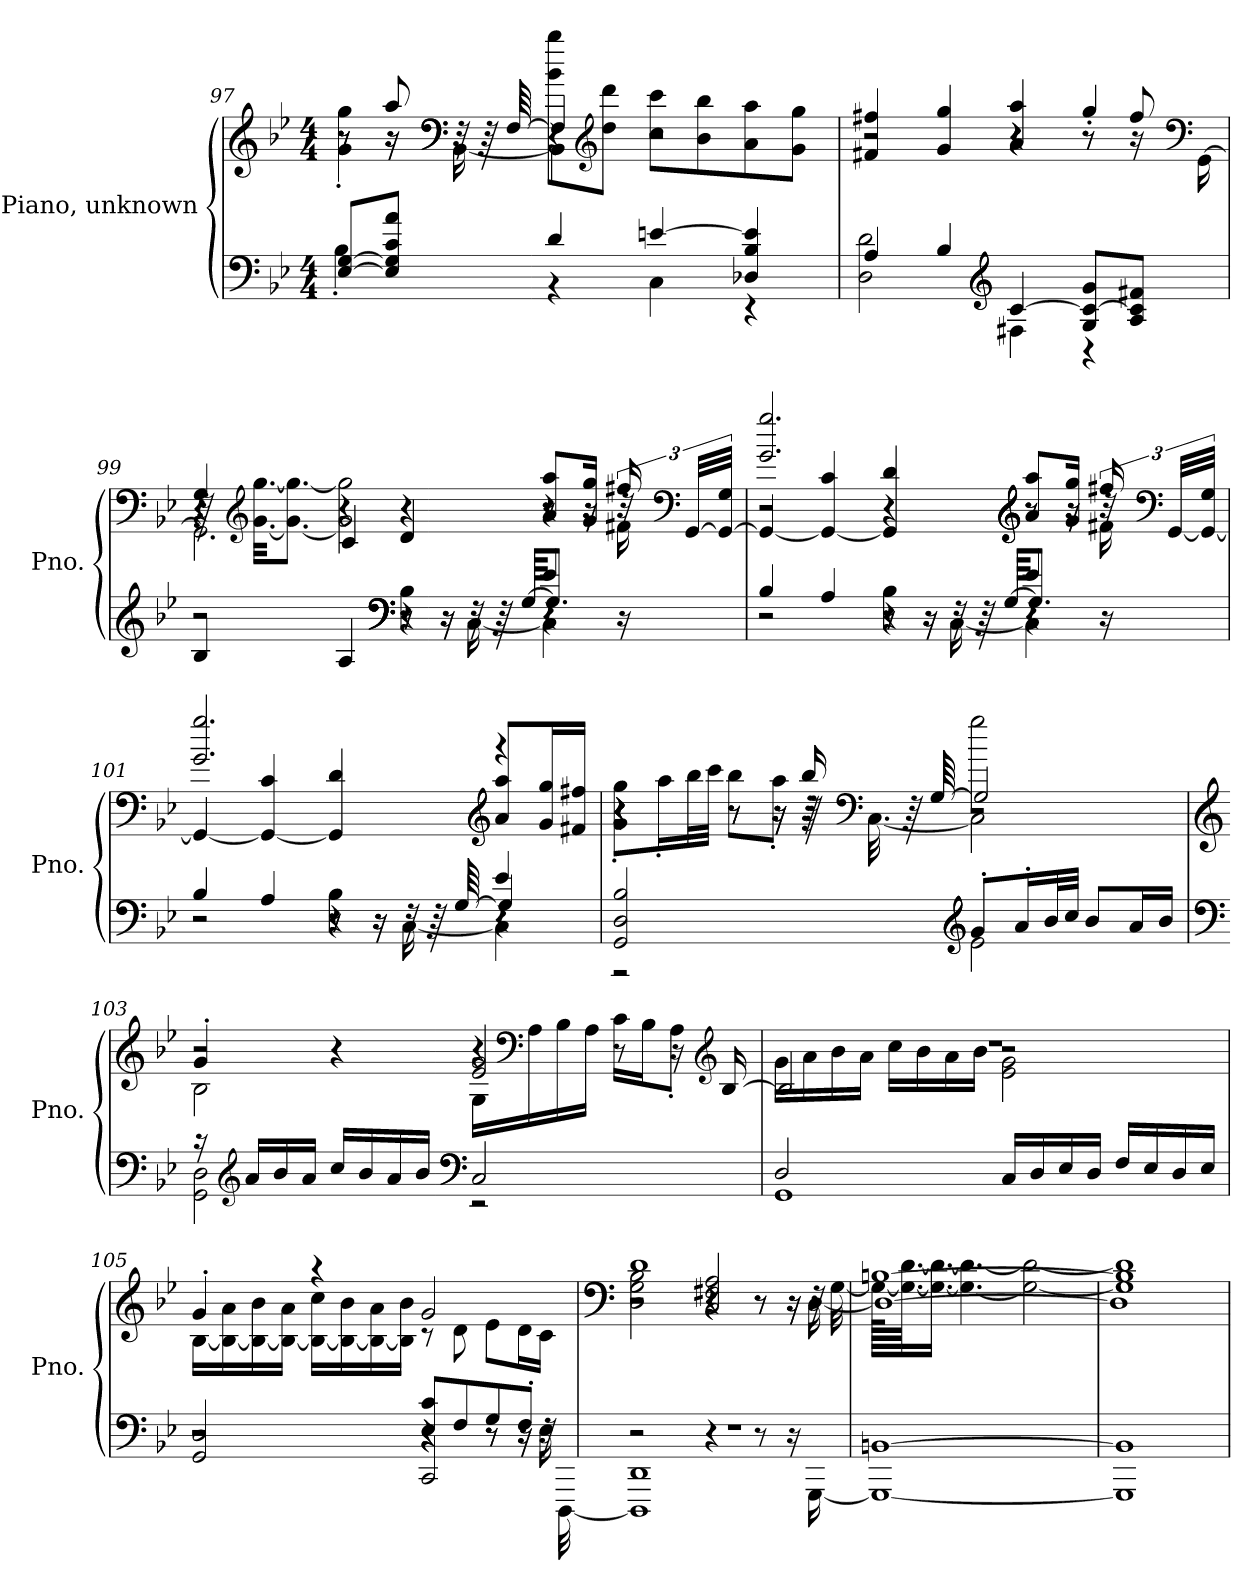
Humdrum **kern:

**kern	**kern
*part1	*part1
*staff2	*staff1
*I"Piano, unknown	*
*I'Pno.	*
!!LO:LB:g=z
*clefF4	*clefG2
*k[b-e-]	*k[b-e-]
*M4/4	*M4/4
=97	=97
*^	*^
*	*	*	*^
*	*	*	*	*^
[8E-/ [8G/L	4B-'\	8r	4g\' 4gg\'	8r	8r
8E-/] 8G/] 8c/ 8a/J	.	8aa/	.	16r	16r
*	*	*clefF4	*	*	*
.	.	.	.	32r	[16BB-\
.	.	.	.	64r	.
.	.	.	.	[64F/	.
4d/	4r	4r	8b-\ 8bb-\L	4F/]	4BB-\]
*	*	*clefG2	*	*	*
.	.	.	8dd\ 8ddd\J	.	.
[4en/	4C\	2r	8cc\ 8ccc\L	2r	2r
.	.	.	8b-\ 8bb-\	.	.
4D-X/ 4B-/ 4e/]	4r	.	8a\ 8aa\	.	.
.	.	.	8g\ 8gg\J	.	.
*	*	*	*	*v	*v
=98	=98	=98	=98	=98
4A/	2D\ 2d\	2r	4f#X/ 4ff#X/	2r
4B-/	.	.	4g/ 4gg/	.
*clefG2	*	*	*	*
[4c/	4F#X\	4r	4a/ 4aa/	4r
8G/ 8c/_ 8g/L	4r	8r	4gg'/	8r
8A/ 8c/] 8f#X/J	.	8ff#/	.	16r
*	*	*clefF4	*	*
.	.	.	.	[16GG\
!!LO:LB:g=z
=99	=99	=99	=99	=99
*^	*^	*	*	*^
4B-/	2r	2r	2r	4G/	64r	4r	2.GG\]
*	*	*	*	*clefG2	*	*	*
.	.	.	.	.	[32.g\ [32.gg\KKL	.	.
.	.	.	.	.	8.g\_ 8.gg\_J	.	.
4A/	.	.	.	4r	2g\] 2gg\]	4c/	.
*clefF4	*	*	*	*	*	*	*
4r	4B-\	8r	8r	4r	.	4d/	.
.	.	16r	16r	.	.	.	.
.	.	32r	[16C\	.	.	.	.
.	.	64r	.	.	.	.	.
.	.	[64G/KKKL	.	.	.	.	.
4e-/	4r	8.G/J]	4C\]	8r	8r	8a/ 8aa/L	4r
.	.	.	.	16r	16r	16g/ 16gg/Jk	.
.	.	16r	.	16ff#X/	16f#X\	48r	.
*	*	*	*	*clefF4	*	*	*
.	.	.	.	.	.	[48GG/LLL	.
.	.	.	.	.	.	48GG/_ 48G/JJJ	.
*	*	*	*	*	*	*v	*v
=100	=100	=100	=100	=100	=100	=100
4B-/	2r	2r	2r	2.g/ 2.gg/	4GG/_	2r
4A/	.	.	.	.	4GG/_ 4c/	.
4r	4B-\	8r	8r	.	4GG/] 4d/	4r
.	.	16r	16r	.	.	.
.	.	32r	[16C\	.	.	.
.	.	64r	.	.	.	.
.	.	[64G/KKKL	.	.	.	.
*	*	*	*	*clefG2	*	*
4e-/	4r	8.G/J]	4C\]	8r	8a/ 8aa/L	8r
.	.	.	.	16r	16g/ 16gg/Jk	16r
.	.	16r	.	16ff#X/	48r	16f#X\
*	*	*	*	*clefF4	*	*
.	.	.	.	.	[48GG/LLL	.
.	.	.	.	.	48GG/_ 48G/JJJ	.
*	*	*	*	*	*v	*v
!!LO:LB:g=z
=101	=101	=101	=101	=101	=101
4B-/	2r	2r	2r	2.g/ 2.gg/	4GG/_
4A/	.	.	.	.	4GG/_ 4c/
4r	4B-\	8r	8r	.	4GG/] 4d/
.	.	16r	16r	.	.
.	.	32r	[16C\	.	.
.	.	64r	.	.	.
.	.	[64G/	.	.	.
*	*	*	*	*clefG2	*
4e-/	4r	4G/]	4C\]	4r	8a/ 8aa/L
.	.	.	.	.	16g/ 16gg/L
.	.	.	.	.	16f#X/ 16ff#X/JJ
*	*v	*v	*v	*	*
=102	=102	=102	=102
*	*	*^	*^
2GG/ 2D/ 2B-/	2r	4r	8g\' 8gg\'L	4r	4r
.	.	.	16aa'\L	.	.
.	.	.	32bb-\L	.	.
.	.	.	32ccc\JJJ	.	.
.	.	8r	8bb-\L	8r	8r
.	.	16r	8aa'\J	16r	16r
.	.	16bb-/	.	32r	64r
*	*	*clefF4	*	*	*
.	.	.	.	.	[32.C\
.	.	.	.	64r	.
.	.	.	.	[64G/	.
*clefG2	*	*	*	*	*
8g'/L	2e-\	2r	2gg\	2G/]	2C\]
16a'/L	.	.	.	.	.
32b-/L	.	.	.	.	.
32cc/JJJ	.	.	.	.	.
8b-/L	.	.	.	.	.
16a/L	.	.	.	.	.
16b-/JJ	.	.	.	.	.
*	*	*v	*v	*v	*v
!!LO:PB:g=z
=103	=103	=103
*clefF4	*	*clefG2
*	*	*^
*	*	*	*^
16r	2GG\ 2D\	4g'/	2B-\	2r
*clefG2	*	*	*	*
16a/LL	.	.	.	.
16b-/	.	.	.	.
16a/JJ	.	.	.	.
16cc/LL	.	4r	.	.
16b-/	.	.	.	.
16a/	.	.	.	.
16b-/JJ	.	.	.	.
*clefF4	*	*	*	*
2C/	2r	2e-/ 2g/	16G\LL	4r
*	*	*clefF4	*	*
.	.	.	16A\	.
.	.	.	16B-\	.
.	.	.	16A\JJ	.
.	.	.	16c\LL	8r
.	.	.	16B-\J	.
.	.	.	8A'\J	16r
*	*	*clefG2	*	*
.	.	.	.	[16B-/
=104	=104	=104	=104	=104
2D/	1GG	1r	16g\LL	2B-/]
.	.	.	16a\	.
.	.	.	16b-\	.
.	.	.	16a\JJ	.
.	.	.	16cc\LL	.
.	.	.	16b-\	.
.	.	.	16a\	.
.	.	.	16b-\JJ	.
16C/LL	.	.	2e-\ 2g\	2r
16D/	.	.	.	.
16E-/	.	.	.	.
16D/JJ	.	.	.	.
16F/LL	.	.	.	.
16E-/	.	.	.	.
16D/	.	.	.	.
16E-/JJ	.	.	.	.
*	*	*	*v	*v
!!LO:LB:g=z
=105	=105	=105	=105
*^	*^	*	*
2GG/ 2D/	2r	2r	2r	4g'/	[16B-\LL
.	.	.	.	.	16B-\_ 16a\
.	.	.	.	.	16B-\_ 16b-\
.	.	.	.	.	16B-\_ 16a\JJ
.	.	.	.	4r	16B-\_ 16cc\LL
.	.	.	.	.	16B-\_ 16b-\
.	.	.	.	.	16B-\_ 16a\
.	.	.	.	.	16B-\] 16b-\JJ
8E-/ 8c/L	4r	2CC/	4r	2g/	8r
8F/	.	.	.	.	8d\
8G/	8r	.	8r	.	8e-\L
8F'/J	16r	.	16r	.	16d\L
.	16E-\	.	32r	.	16c\JJ
.	.	.	[32DDD\	.	.
*	*	*	*	*v	*v
=106	=106	=106	=106	=106
*	*	*	*	*clefF4
*	*	*	*	*^
*	*	*	*	*	*^
*	*	*	*	*	*	*^
1r	2r	1DD	1DDD]	1d	2D\ 2G\ 2B-\	2r	2r
.	4r	.	.	.	4r	2C/ 2F#X/ 2A/	4r
.	8r	.	.	.	8r	.	8r
.	16r	.	.	.	16r	.	16r
.	[16GGG\	.	.	.	32r	.	[16D\
.	.	.	.	.	[32G\	.	.
*	*v	*v	*v	*	*	*	*
*	*	*	*	*v	*v
=107	=107	=107	=107	=107
[1BBn	1GGG_	[1Bn	128G\KLLLL_	1D_
.	.	.	64.G\_ [64.d\JJ	.
.	.	.	16.G\_ 16.d\_JJ	.
.	.	.	4.G\_ 4.d\_	.
.	.	.	2G\_ 2d\_	.
=108	=108	=108	=108	=108
1BB]	1GGG]	1B]	1G] 1d]	1D]
*v	*v	*	*	*
*	*v	*v	*v
=	=
*-	*-
